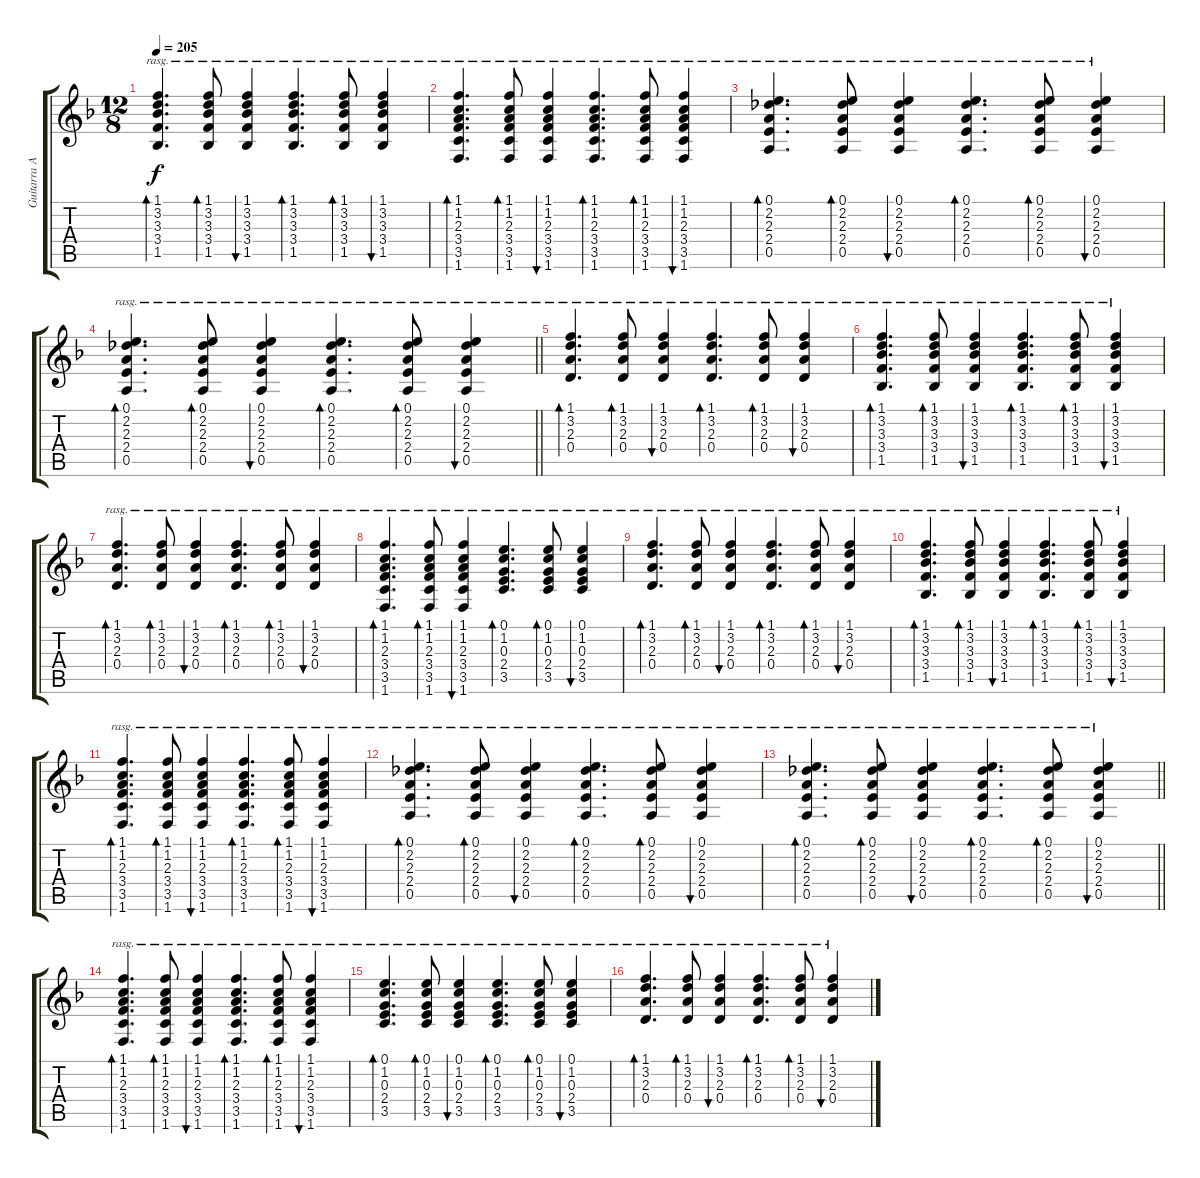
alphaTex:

\track ("Guitarra Acomp." "Guitarra A") {instrument acousticguitarnylon}
\staff {score tabs}
\tuning (E4 B3 G3 D3 A2 E2) {hide}
\ts (12 8)
\tempo 205
\clef g2
\ks dminor
(1.1 3.2 3.3 3.4 1.5).4{d bd 60 rasg ii dy f} (1.1 3.2 3.3 3.4 1.5).8{bd 120 rasg ii} (1.1 3.2 3.3 3.4 1.5).4{bu 120 rasg ii} (1.1 3.2 3.3 3.4 1.5).4{d bd 120 rasg ii} (1.1 3.2 3.3 3.4 1.5).8{bd 120 rasg ii} (1.1 3.2 3.3 3.4 1.5).4{bu 120 rasg ii} |
(1.1 1.2 2.3 3.4 3.5 1.6).4{d bd 60 rasg ii} (1.1 1.2 2.3 3.4 3.5 1.6).8{bd 120 rasg ii} (1.1 1.2 2.3 3.4 3.5 1.6).4{bu 120 rasg ii} (1.1 1.2 2.3 3.4 3.5 1.6).4{d bd 120 rasg ii} (1.1 1.2 2.3 3.4 3.5 1.6).8{bd 120 rasg ii} (1.1 1.2 2.3 3.4 3.5 1.6).4{bu 120 rasg ii} |
(0.1 2.2 2.3 2.4 0.5).4{d bd 60 rasg ii} (0.1 2.2 2.3 2.4 0.5).8{bd 120 rasg ii} (0.1 2.2 2.3 2.4 0.5).4{bu 120 rasg ii} (0.1 2.2 2.3 2.4 0.5).4{d bd 120 rasg ii} (0.1 2.2 2.3 2.4 0.5).8{bd 120 rasg ii} (0.1 2.2 2.3 2.4 0.5).4{bu 120 rasg ii} |
\barLineRight lightlight
(0.1 2.2 2.3 2.4 0.5).4{d bd 60 rasg ii} (0.1 2.2 2.3 2.4 0.5).8{bd 120 rasg ii} (0.1 2.2 2.3 2.4 0.5).4{bu 120 rasg ii} (0.1 2.2 2.3 2.4 0.5).4{d bd 120 rasg ii} (0.1 2.2 2.3 2.4 0.5).8{bd 120 rasg ii} (0.1 2.2 2.3 2.4 0.5).4{bu 120 rasg ii} |
(1.1 3.2 2.3 0.4).4{d bd 60 rasg ii} (1.1 3.2 2.3 0.4).8{bd 120 rasg ii} (1.1 3.2 2.3 0.4).4{bu 120 rasg ii} (1.1 3.2 2.3 0.4).4{d bd 120 rasg ii} (1.1 3.2 2.3 0.4).8{bd 120 rasg ii} (1.1 3.2 2.3 0.4).4{bu 120 rasg ii} |
(1.1 3.2 3.3 3.4 1.5).4{d bd 60 rasg ii} (1.1 3.2 3.3 3.4 1.5).8{bd 120 rasg ii} (1.1 3.2 3.3 3.4 1.5).4{bu 120 rasg ii} (1.1 3.2 3.3 3.4 1.5).4{d bd 120 rasg ii} (1.1 3.2 3.3 3.4 1.5).8{bd 120 rasg ii} (1.1 3.2 3.3 3.4 1.5).4{bu 120 rasg ii} |
(1.1 3.2 2.3 0.4).4{d bd 60 rasg ii} (1.1 3.2 2.3 0.4).8{bd 120 rasg ii} (1.1 3.2 2.3 0.4).4{bu 120 rasg ii} (1.1 3.2 2.3 0.4).4{d bd 120 rasg ii} (1.1 3.2 2.3 0.4).8{bd 120 rasg ii} (1.1 3.2 2.3 0.4).4{bu 120 rasg ii} |
(1.1 1.2 2.3 3.4 3.5 1.6).4{d bd 60 rasg ii} (1.1 1.2 2.3 3.4 3.5 1.6).8{bd 120 rasg ii} (1.1 1.2 2.3 3.4 3.5 1.6).4{bu 120 rasg ii} (0.1 1.2 0.3 2.4 3.5).4{d bd 120 rasg ii} (0.1 1.2 0.3 2.4 3.5).8{bd 120 rasg ii} (0.1 1.2 0.3 2.4 3.5).4{bu 120 rasg ii} |
(1.1 3.2 2.3 0.4).4{d bd 60 rasg ii} (1.1 3.2 2.3 0.4).8{bd 120 rasg ii} (1.1 3.2 2.3 0.4).4{bu 120 rasg ii} (1.1 3.2 2.3 0.4).4{d bd 120 rasg ii} (1.1 3.2 2.3 0.4).8{bd 120 rasg ii} (1.1 3.2 2.3 0.4).4{bu 120 rasg ii} |
(1.1 3.2 3.3 3.4 1.5).4{d bd 60 rasg ii} (1.1 3.2 3.3 3.4 1.5).8{bd 120 rasg ii} (1.1 3.2 3.3 3.4 1.5).4{bu 120 rasg ii} (1.1 3.2 3.3 3.4 1.5).4{d bd 120 rasg ii} (1.1 3.2 3.3 3.4 1.5).8{bd 120 rasg ii} (1.1 3.2 3.3 3.4 1.5).4{bu 120 rasg ii} |
(1.1 1.2 2.3 3.4 3.5 1.6).4{d bd 60 rasg ii} (1.1 1.2 2.3 3.4 3.5 1.6).8{bd 120 rasg ii} (1.1 1.2 2.3 3.4 3.5 1.6).4{bu 120 rasg ii} (1.1 1.2 2.3 3.4 3.5 1.6).4{d bd 120 rasg ii} (1.1 1.2 2.3 3.4 3.5 1.6).8{bd 120 rasg ii} (1.1 1.2 2.3 3.4 3.5 1.6).4{bu 120 rasg ii} |
(0.1 2.2 2.3 2.4 0.5).4{d bd 60 rasg ii} (0.1 2.2 2.3 2.4 0.5).8{bd 120 rasg ii} (0.1 2.2 2.3 2.4 0.5).4{bu 120 rasg ii} (0.1 2.2 2.3 2.4 0.5).4{d bd 120 rasg ii} (0.1 2.2 2.3 2.4 0.5).8{bd 120 rasg ii} (0.1 2.2 2.3 2.4 0.5).4{bu 120 rasg ii} |
\barLineRight lightlight
(0.1 2.2 2.3 2.4 0.5).4{d bd 60 rasg ii} (0.1 2.2 2.3 2.4 0.5).8{bd 120 rasg ii} (0.1 2.2 2.3 2.4 0.5).4{bu 120 rasg ii} (0.1 2.2 2.3 2.4 0.5).4{d bd 120 rasg ii} (0.1 2.2 2.3 2.4 0.5).8{bd 120 rasg ii} (0.1 2.2 2.3 2.4 0.5).4{bu 120 rasg ii} |
(1.1 1.2 2.3 3.4 3.5 1.6).4{d bd 60 rasg ii} (1.1 1.2 2.3 3.4 3.5 1.6).8{bd 120 rasg ii} (1.1 1.2 2.3 3.4 3.5 1.6).4{bu 120 rasg ii} (1.1 1.2 2.3 3.4 3.5 1.6).4{d bd 120 rasg ii} (1.1 1.2 2.3 3.4 3.5 1.6).8{bd 120 rasg ii} (1.1 1.2 2.3 3.4 3.5 1.6).4{bu 120 rasg ii} |
(0.1 1.2 0.3 2.4 3.5).4{d bd 60 rasg ii} (0.1 1.2 0.3 2.4 3.5).8{bd 120 rasg ii} (0.1 1.2 0.3 2.4 3.5).4{bu 120 rasg ii} (0.1 1.2 0.3 2.4 3.5).4{d bd 120 rasg ii} (0.1 1.2 0.3 2.4 3.5).8{bd 120 rasg ii} (0.1 1.2 0.3 2.4 3.5).4{bu 120 rasg ii} |
(1.1 3.2 2.3 0.4).4{d bd 60 rasg ii} (1.1 3.2 2.3 0.4).8{bd 120 rasg ii} (1.1 3.2 2.3 0.4).4{bu 120 rasg ii} (1.1 3.2 2.3 0.4).4{d bd 120 rasg ii} (1.1 3.2 2.3 0.4).8{bd 120 rasg ii} (1.1 3.2 2.3 0.4).4{bu 120 rasg ii}
